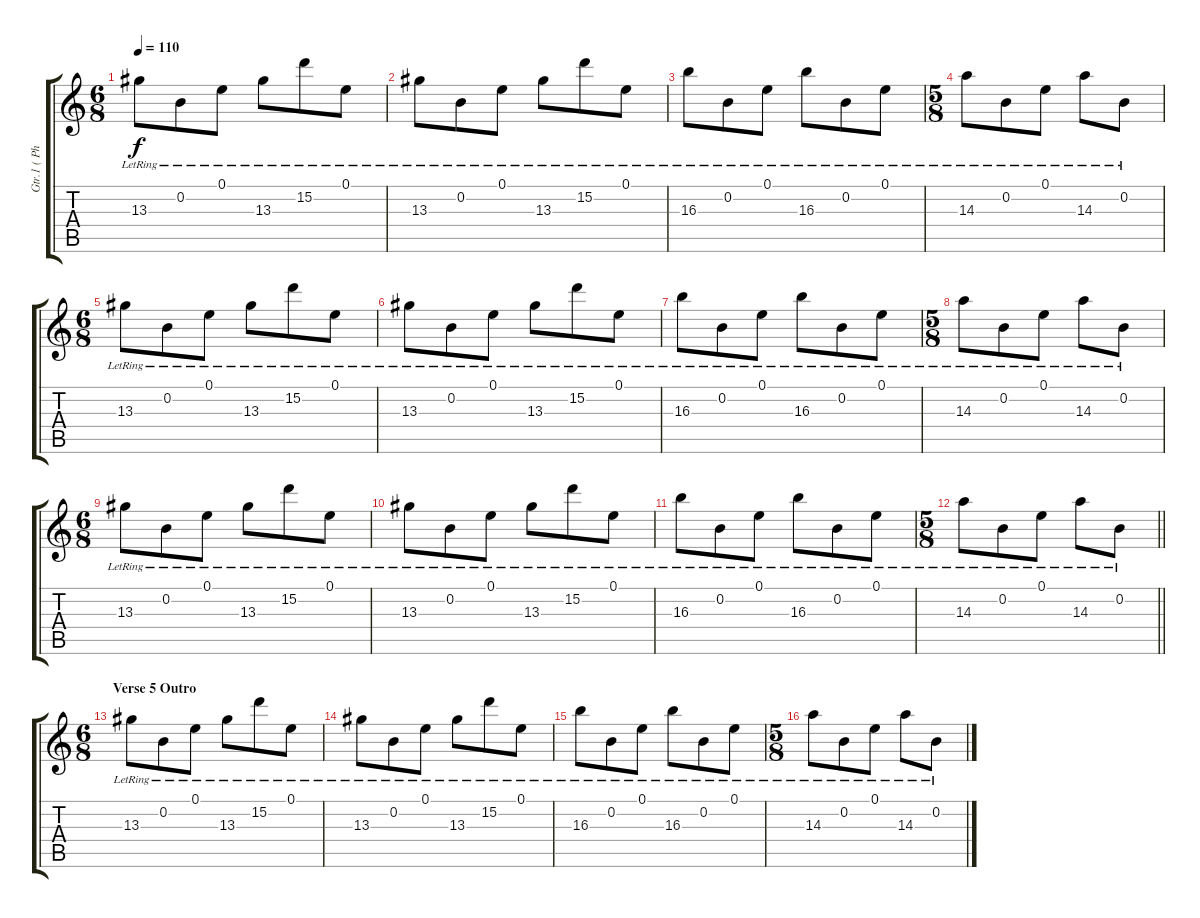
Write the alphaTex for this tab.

\track ("Gtr.1 ( Phillip Selway )" "Gtr.1 ( Ph") {instrument electricguitarclean}
\staff {score tabs}
\tuning (E4 B3 G3 D3 A2 E2) {hide}
\ts (6 8)
\tempo 110
\clef g2
\ks c
13.3{lr}.8{dy f} 0.2{lr}.8 0.1{lr}.8 13.3{lr}.8 15.2{lr}.8 0.1{lr}.8 |
13.3{lr}.8 0.2{lr}.8 0.1{lr}.8 13.3{lr}.8 15.2{lr}.8 0.1{lr}.8 |
16.3{lr}.8 0.2{lr}.8 0.1{lr}.8 16.3{lr}.8 0.2{lr}.8 0.1{lr}.8 |
\ts (5 8)
14.3{lr}.8 0.2{lr}.8 0.1{lr}.8 14.3{lr}.8 0.2{lr}.8 |
\ts (6 8)
13.3{lr}.8 0.2{lr}.8 0.1{lr}.8 13.3{lr}.8 15.2{lr}.8 0.1{lr}.8 |
13.3{lr}.8 0.2{lr}.8 0.1{lr}.8 13.3{lr}.8 15.2{lr}.8 0.1{lr}.8 |
16.3{lr}.8 0.2{lr}.8 0.1{lr}.8 16.3{lr}.8 0.2{lr}.8 0.1{lr}.8 |
\ts (5 8)
14.3{lr}.8 0.2{lr}.8 0.1{lr}.8 14.3{lr}.8 0.2{lr}.8 |
\ts (6 8)
13.3{lr}.8 0.2{lr}.8 0.1{lr}.8 13.3{lr}.8 15.2{lr}.8 0.1{lr}.8 |
13.3{lr}.8 0.2{lr}.8 0.1{lr}.8 13.3{lr}.8 15.2{lr}.8 0.1{lr}.8 |
16.3{lr}.8 0.2{lr}.8 0.1{lr}.8 16.3{lr}.8 0.2{lr}.8 0.1{lr}.8 |
\ts (5 8)
\barLineRight lightlight
14.3{lr}.8 0.2{lr}.8 0.1{lr}.8 14.3{lr}.8 0.2{lr}.8 |
\ts (6 8)
\section ("" "Verse 5 Outro")
13.3{lr}.8 0.2{lr}.8 0.1{lr}.8 13.3{lr}.8 15.2{lr}.8 0.1{lr}.8 |
13.3{lr}.8 0.2{lr}.8 0.1{lr}.8 13.3{lr}.8 15.2{lr}.8 0.1{lr}.8 |
16.3{lr}.8 0.2{lr}.8 0.1{lr}.8 16.3{lr}.8 0.2{lr}.8 0.1{lr}.8 |
\ts (5 8)
14.3{lr}.8 0.2{lr}.8 0.1{lr}.8 14.3{lr}.8 0.2{lr}.8
